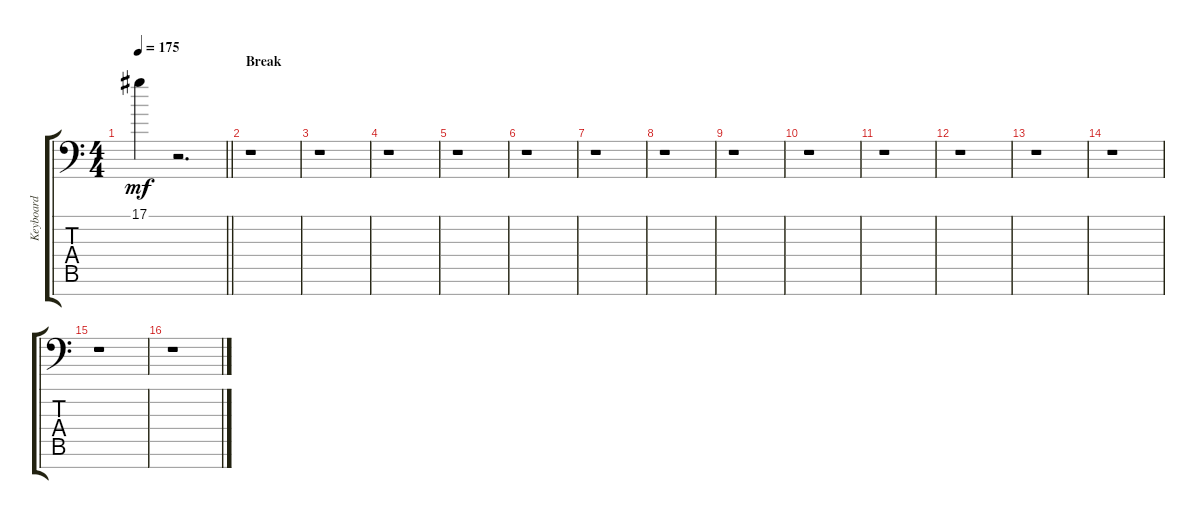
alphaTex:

\track ("Keyboard" "Keyboard") {instrument electricgrandpiano}
\staff {score tabs}
\tuning (Eb4 Bb3 Gb3 Db3 Ab2 Eb2 Bb1) {hide}
\ts (4 4)
\tempo 175
\clef f4
\barLineRight lightlight
\ks c
17.1.4{dy mf} r.2{d} |
\section ("" "Break")
r.1 |
r.1 |
r.1 |
r.1 |
r.1 |
r.1 |
r.1 |
r.1 |
r.1 |
r.1 |
r.1 |
r.1 |
r.1 |
r.1 |
r.1
